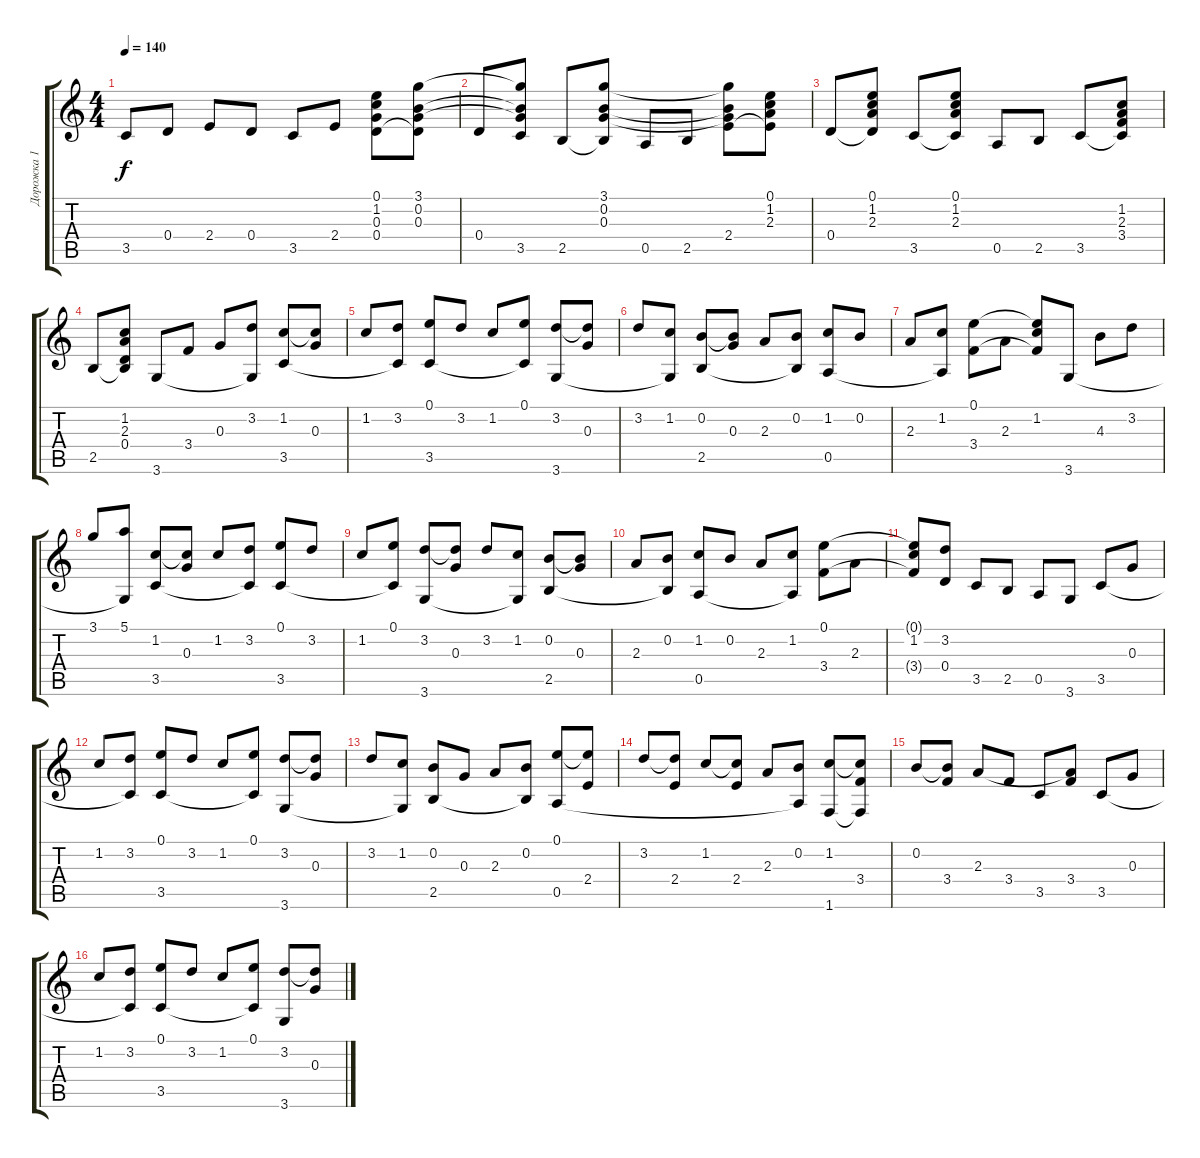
\track ("Дорожка 1" "Дорожка 1") {instrument acousticguitarnylon}
\staff {score tabs}
\tuning (E4 B3 G3 D3 A2 E2) {hide}
\ts (4 4)
\tempo 140
\clef g2
\ks c
3.5.8{dy f} 0.4.8 2.4.8 0.4.8 3.5.8 2.4.8 (0.1{t} 1.2{t} 0.3{t} 0.4).8 (3.1 0.2 0.3 0.4{t}).8 |
0.4.8 (3.1{t} 0.2{t} 0.3{t} 3.5).8 2.5.8 (3.1 0.2 0.3 2.5{t}).8 0.5.8 2.5.8 (3.1{t} 0.2{t} 0.3{t} 2.4).8 (0.1 1.2 2.3 2.4{t}).8 |
0.4.8 (0.1 1.2 2.3 0.4{t}).8 3.5.8 (0.1 1.2 2.3 3.5{t}).8 0.5.8 2.5.8 3.5.8 (1.2 2.3 3.4 3.5{t}).8 |
2.5.8 (1.2 2.3 0.4 2.5{t}).8 3.6.8 3.4.8 0.3.8 (3.2 3.6{t}).8 (1.2 3.5).8 (1.2{t} 0.3).8 |
1.2.8 (3.2 3.5{t}).8 (0.1 3.5).8 3.2.8 1.2.8 (0.1 3.5{t}).8 (3.2 3.6).8 (3.2{t} 0.3).8 |
3.2.8 (1.2 3.6{t}).8 (0.2 2.5).8 (0.2{t} 0.3).8 2.3.8 (0.2 2.5{t}).8 (1.2 0.5).8 0.2.8 |
2.3.8 (1.2 0.5{t}).8 (0.1 3.4).8 2.3.8 (0.1{t} 1.2 3.4{t}).8 3.6.8 4.3.8 3.2.8 |
3.1.8 (5.1 3.6{t}).8 (1.2 3.5).8 (1.2{t} 0.3).8 1.2.8 (3.2 3.5{t}).8 (0.1 3.5).8 3.2.8 |
1.2.8 (0.1 3.5{t}).8 (3.2 3.6).8 (3.2{t} 0.3).8 3.2.8 (1.2 3.6{t}).8 (0.2 2.5).8 (0.2{t} 0.3).8 |
2.3.8 (0.2 2.5{t}).8 (1.2 0.5).8 0.2.8 2.3.8 (1.2 0.5{t}).8 (0.1 3.4).8 2.3.8 |
(0.1{t} 1.2 3.4{t}).8 (3.2 0.4).8 3.5.8 2.5.8 0.5.8 3.6.8 3.5.8 0.3.8 |
1.2.8 (3.2 3.5{t}).8 (0.1 3.5).8 3.2.8 1.2.8 (0.1 3.5{t}).8 (3.2 3.6).8 (3.2{t} 0.3).8 |
3.2.8 (1.2 3.6{t}).8 (0.2 2.5).8 0.3.8 2.3.8 (0.2 2.5{t}).8 (0.1 0.5).8 (0.1{t} 2.4).8 |
3.2.8 (3.2{t} 2.4).8 1.2.8 (1.2{t} 2.4).8 2.3.8 (0.2 0.5{t}).8 (1.2 1.6).8 (1.2{t} 3.4 1.6{t}).8 |
0.2.8 (0.2{t} 3.4).8 2.3.8 3.4.8 3.5.8 (2.3{t} 3.4).8 3.5.8 0.3.8 |
1.2.8 (3.2 3.5{t}).8 (0.1 3.5).8 3.2.8 1.2.8 (0.1 3.5{t}).8 (3.2 3.6).8 (3.2{t} 0.3).8
